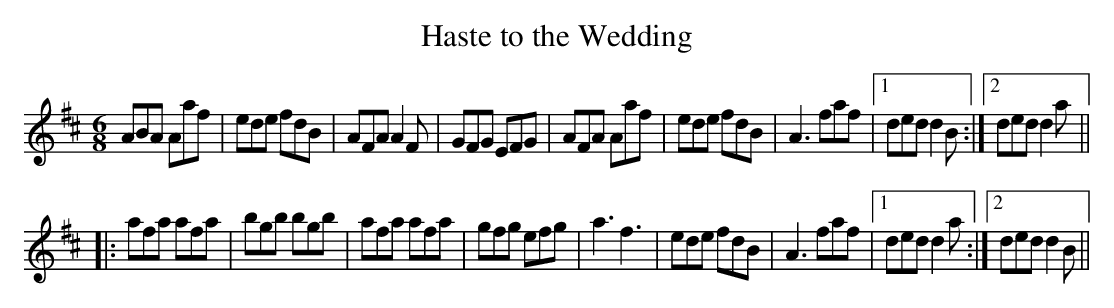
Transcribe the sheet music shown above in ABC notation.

X:1
T:Haste to the Wedding
M:6/8
K:D
ABA Aaf|ede fdB|AFA A2F|GFG EFG|AFA Aaf|ede fdB|A3 faf|1 ded d2B:|2 ded d2a||
|:afa afa|bgb bgb|afa afa|gfg efg|a3 f3|ede fdB|A3 faf|1 ded d2a:|2 ded d2B||
